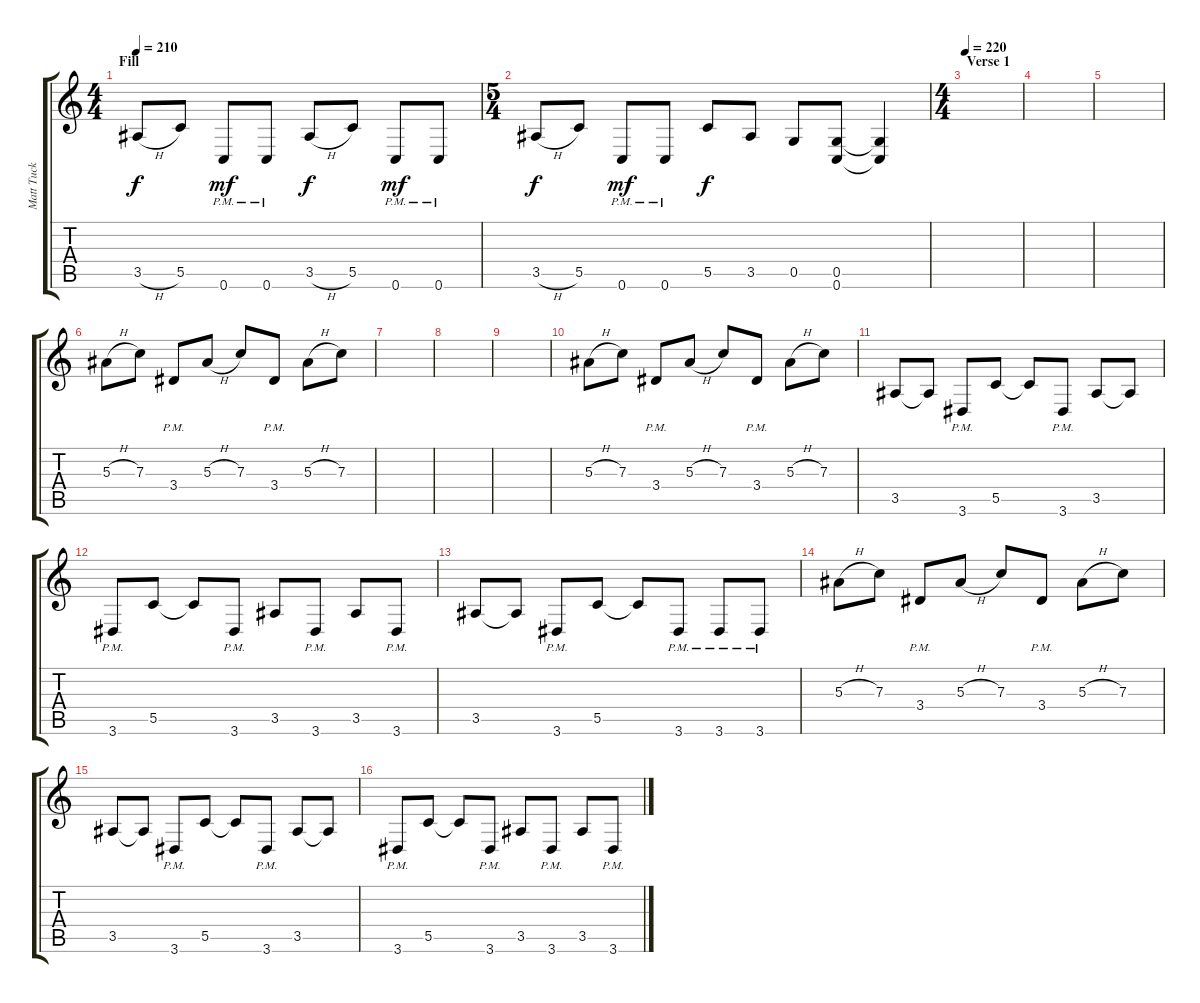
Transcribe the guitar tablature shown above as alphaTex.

\track ("Matt Tuck" "Matt Tuck") {instrument distortionguitar}
\staff {score tabs}
\tuning (D4 A3 F3 C3 G2 C2) {hide}
\ts (4 4)
\section ("" "Fill")
\tempo 210
\clef g2
\ks c
3.5{h}.8{dy f} 5.5.8 0.6{pm}.8{dy mf} 0.6{pm}.8 3.5{h}.8{dy f} 5.5.8 0.6{pm}.8{dy mf} 0.6{pm}.8 |
\ts (5 4)
3.5{h}.8{dy f} 5.5.8 0.6{pm}.8{dy mf} 0.6{pm}.8 5.5.8{dy f} 3.5.8 0.5.8 (0.5 0.6).8 (0.5{t} 0.6{t}).4 |
\ts (4 4)
\section ("" "Verse 1")
\tempo 220
|
|
|
5.3{h}.8 7.3.8 3.4{pm}.8 5.3{h}.8 7.3.8 3.4{pm}.8 5.3{h}.8 7.3.8 |
|
|
|
5.3{h}.8 7.3.8 3.4{pm}.8 5.3{h}.8 7.3.8 3.4{pm}.8 5.3{h}.8 7.3.8 |
3.5.8 3.5{t}.8 3.6{pm}.8 5.5.8 5.5{t}.8 3.6{pm}.8 3.5.8 3.5{t}.8 |
3.6{pm}.8 5.5.8 5.5{t}.8 3.6{pm}.8 3.5.8 3.6{pm}.8 3.5.8 3.6{pm}.8 |
3.5.8 3.5{t}.8 3.6{pm}.8 5.5.8 5.5{t}.8 3.6{pm}.8 3.6{pm}.8 3.6{pm}.8 |
5.3{h}.8 7.3.8 3.4{pm}.8 5.3{h}.8 7.3.8 3.4{pm}.8 5.3{h}.8 7.3.8 |
3.5.8 3.5{t}.8 3.6{pm}.8 5.5.8 5.5{t}.8 3.6{pm}.8 3.5.8 3.5{t}.8 |
3.6{pm}.8 5.5.8 5.5{t}.8 3.6{pm}.8 3.5.8 3.6{pm}.8 3.5.8 3.6{pm}.8
